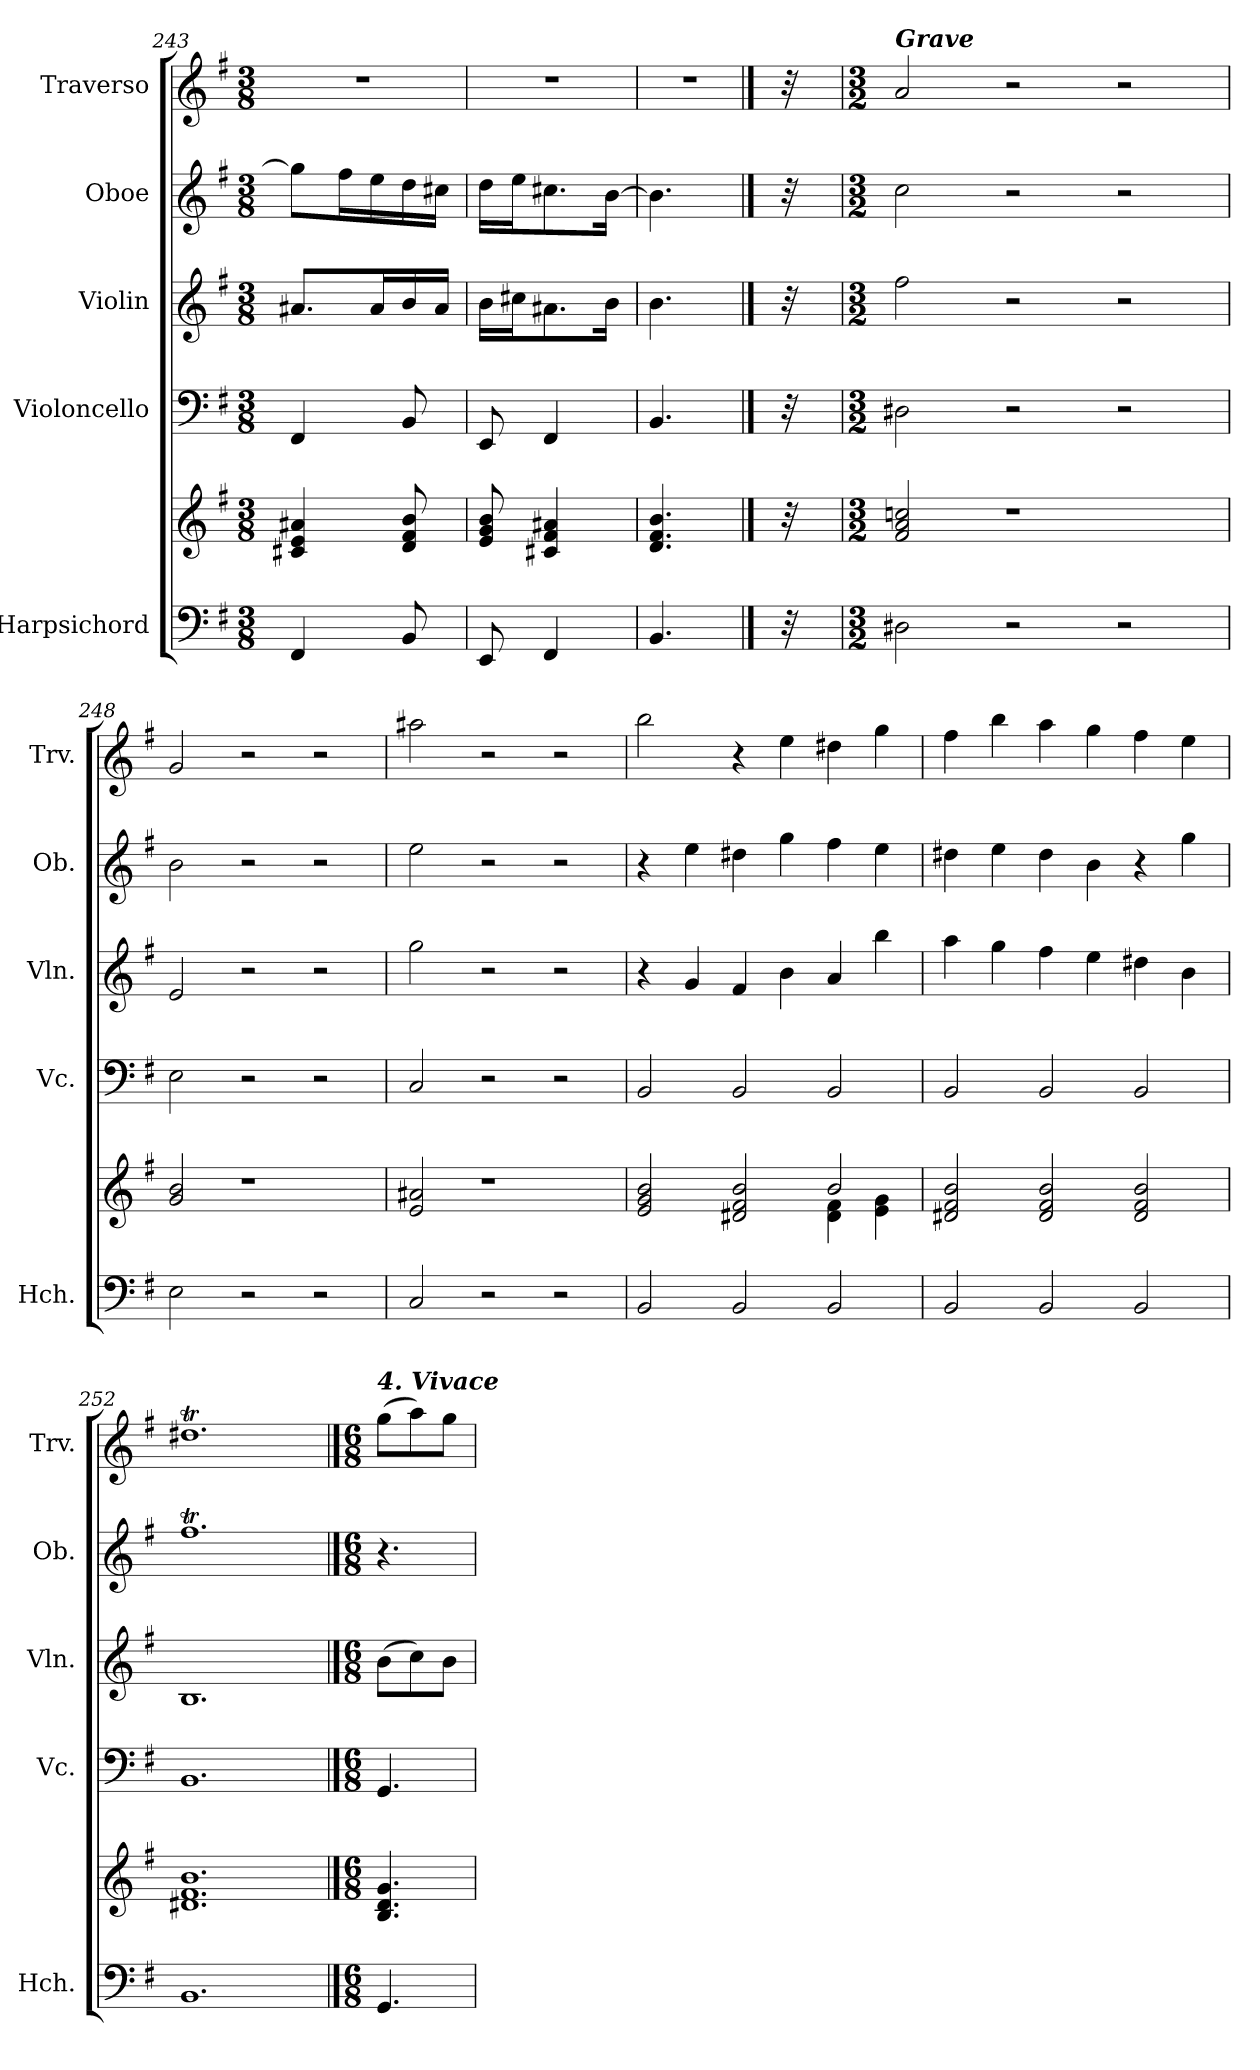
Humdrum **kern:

**kern	**kern	**kern	**kern	**kern	**kern
*part5	*part5	*part4	*part3	*part2	*part1
*staff6	*staff5	*staff4	*staff3	*staff2	*staff1
*I"Harpsichord	*	*I"Violoncello	*I"Violin	*I"Oboe	*I"Traverso
*I'Hch.	*	*I'Vc.	*I'Vln.	*I'Ob.	*I'Trv.
*clefF4	*clefG2	*clefF4	*clefG2	*clefG2	*clefG2
*k[f#]	*k[f#]	*k[f#]	*k[f#]	*k[f#]	*k[f#]
*M3/8	*M3/8	*M3/8	*M3/8	*M3/8	*M3/8
=243	=243	=243	=243	=243	=243
4FF#/	4c#X/ 4e/ 4a#X/	4FF#/	8.a#X/L	8gg\L]	4.r
.	.	.	.	16ff#\L	.
.	.	.	16a#/L	16ee\	.
8BB/	8d/ 8f#/ 8b/	8BB/	16b/	16dd\	.
.	.	.	16a#/JJ	16cc#X\JJ	.
=244	=244	=244	=244	=244	=244
8EE/	8e/ 8g/ 8b/	8EE/	16b\LL	16dd\LL	4.r
.	.	.	16cc#X\J	16ee\J	.
4FF#/	4c#X/ 4f#/ 4a#X/	4FF#/	8.a#X\	8.cc#X\	.
.	.	.	16b\Jk	[16b\Jk	.
=245	=245	=245	=245	=245	=245
4.BB/	4.d/ 4.f#/ 4.b/	4.BB/	4.b\	4.b\]	4.r
==246	==246	==246	==246	==246	==246
32r	32r	32r	32r	32r	32r
!!LO:LB:g=z
=247	=247	=247	=247	=247	=247
*M3/2	*M3/2	*M3/2	*M3/2	*M3/2	*M3/2
*	*	*	*	*	*MM100
!	!	!	!	!	!LO:TX:a:Bi:t=Grave
2D#X\	2f#/ 2a/ 2ccn/	2D#X\	2ff#\	2cc\	2a/
2r	1r	2r	2r	2r	2r
2r	.	2r	2r	2r	2r
=248	=248	=248	=248	=248	=248
2E\	2g/ 2b/	2E\	2e/	2b\	2g/
2r	1r	2r	2r	2r	2r
2r	.	2r	2r	2r	2r
=249	=249	=249	=249	=249	=249
2C/	2e/ 2a#X/	2C/	2gg\	2ee\	2aa#X\
2r	1r	2r	2r	2r	2r
2r	.	2r	2r	2r	2r
=250	=250	=250	=250	=250	=250
*	*^	*	*	*	*
2BB/	2e/ 2g/ 2b/	1ryy	2BB/	4r	4r	2bb\
.	.	.	.	4g/	4ee\	.
2BB/	2d#X/ 2f#/ 2b/	.	2BB/	4f#/	4dd#X\	4r
.	.	.	.	4b\	4gg\	4ee\
2BB/	2b/	4d#\ 4f#\	2BB/	4a/	4ff#\	4dd#X\
.	.	4e\ 4g\	.	4bb\	4ee\	4gg\
*	*v	*v	*	*	*	*
=251	=251	=251	=251	=251	=251
2BB/	2d#X/ 2f#/ 2b/	2BB/	4aa\	4dd#X\	4ff#\
.	.	.	4gg\	4ee\	4bb\
2BB/	2d#/ 2f#/ 2b/	2BB/	4ff#\	4dd#\	4aa\
.	.	.	4ee\	4b\	4gg\
2BB/	2d#/ 2f#/ 2b/	2BB/	4dd#X\	4r	4ff#\
.	.	.	4b\	4gg\	4ee\
=252	=252	=252	=252	=252	=252
1.BB	1.d#X 1.f# 1.b	1.BB	1.B	1.ff#t	1.dd#Xt
!!LO:LB:g=z
==252X1	==252X1	==252X1	==252X1	==252X1	==252X1
*M6/8	*M6/8	*M6/8	*M6/8	*M6/8	*M6/8
*	*	*	*	*	*MM180
!	!	!	!	!	!LO:TX:a:Bi:t=4. Vivace
4.GG/	4.B/ 4.d/ 4.g/	4.GG/	(8b\L	4.r	(8gg\L
.	.	.	8cc\)	.	8aa\)
.	.	.	8b\J	.	8gg\J
=	=	=	=	=	=
*-	*-	*-	*-	*-	*-
